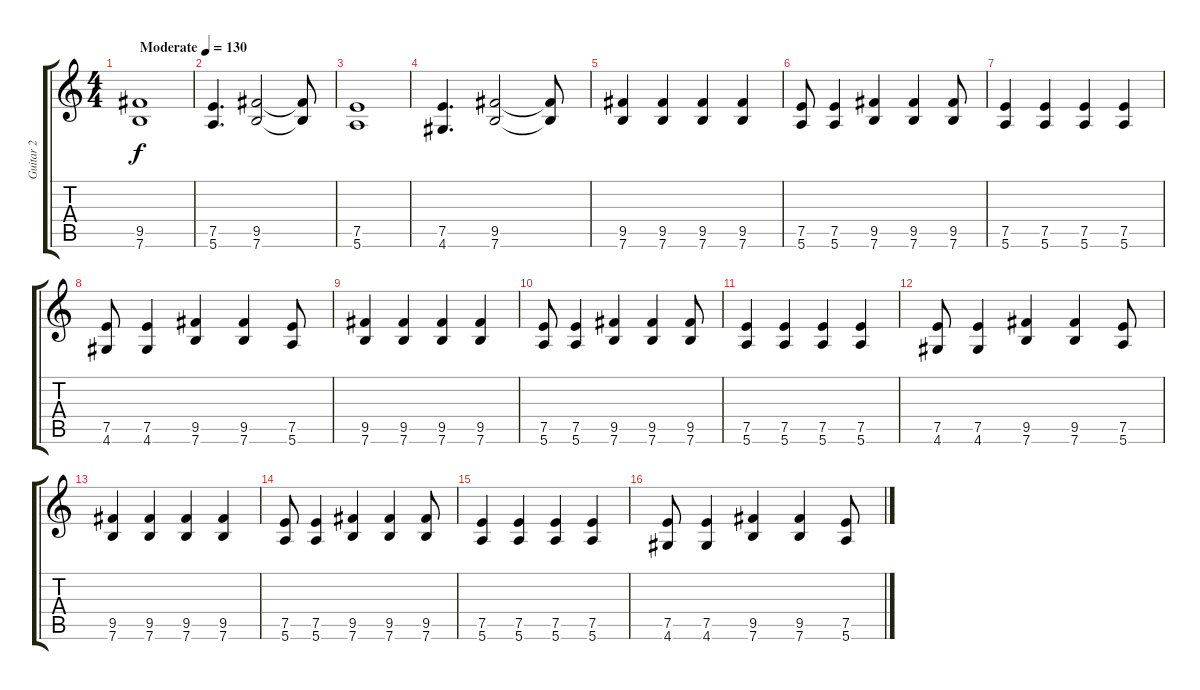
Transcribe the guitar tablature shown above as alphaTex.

\track ("Guitar 2" "Guitar 2") {instrument electricguitarclean}
\staff {score tabs}
\tuning (E4 B3 G3 D3 A2 E2) {hide}
\ts (4 4)
\tempo (130 "Moderate")
\clef g2
\ks c
(9.5 7.6).1{dy f instrument electricguitarclean} |
(7.5 5.6).4{d} (9.5 7.6).2 (9.5{t} 7.6{t}).8 |
(7.5 5.6).1 |
(7.5 4.6).4{d} (9.5 7.6).2 (9.5{t} 7.6{t}).8 |
(9.5 7.6).4 (9.5 7.6).4 (9.5 7.6).4 (9.5 7.6).4 |
(7.5 5.6).8 (7.5 5.6).4 (9.5 7.6).4 (9.5 7.6).4 (9.5 7.6).8 |
(7.5 5.6).4 (7.5 5.6).4 (7.5 5.6).4 (7.5 5.6).4 |
(7.5 4.6).8 (7.5 4.6).4 (9.5 7.6).4 (9.5 7.6).4 (7.5 5.6).8 |
(9.5 7.6).4 (9.5 7.6).4 (9.5 7.6).4 (9.5 7.6).4 |
(7.5 5.6).8 (7.5 5.6).4 (9.5 7.6).4 (9.5 7.6).4 (9.5 7.6).8 |
(7.5 5.6).4 (7.5 5.6).4 (7.5 5.6).4 (7.5 5.6).4 |
(7.5 4.6).8 (7.5 4.6).4 (9.5 7.6).4 (9.5 7.6).4 (7.5 5.6).8 |
(9.5 7.6).4 (9.5 7.6).4 (9.5 7.6).4 (9.5 7.6).4 |
(7.5 5.6).8 (7.5 5.6).4 (9.5 7.6).4 (9.5 7.6).4 (9.5 7.6).8 |
(7.5 5.6).4 (7.5 5.6).4 (7.5 5.6).4 (7.5 5.6).4 |
(7.5 4.6).8 (7.5 4.6).4 (9.5 7.6).4 (9.5 7.6).4 (7.5 5.6).8
